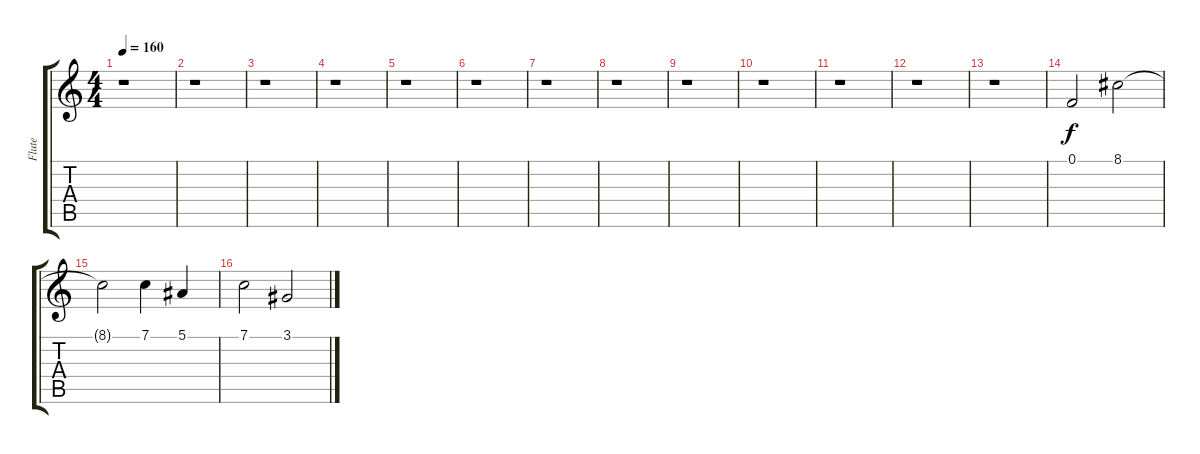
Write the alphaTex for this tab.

\track ("Flute" "Flute") {instrument flute}
\staff {score tabs}
\tuning (F4 C4 Ab3 Eb3 Bb2 F2) {hide}
\ts (4 4)
\tempo 160
\clef g2
\ks c
r.1{dy f} |
r.1 |
r.1 |
r.1 |
r.1 |
r.1 |
r.1 |
r.1 |
r.1 |
r.1 |
r.1 |
r.1 |
r.1 |
0.1.2 8.1.2 |
8.1{t}.2 7.1.4 5.1.4 |
7.1.2 3.1.2
